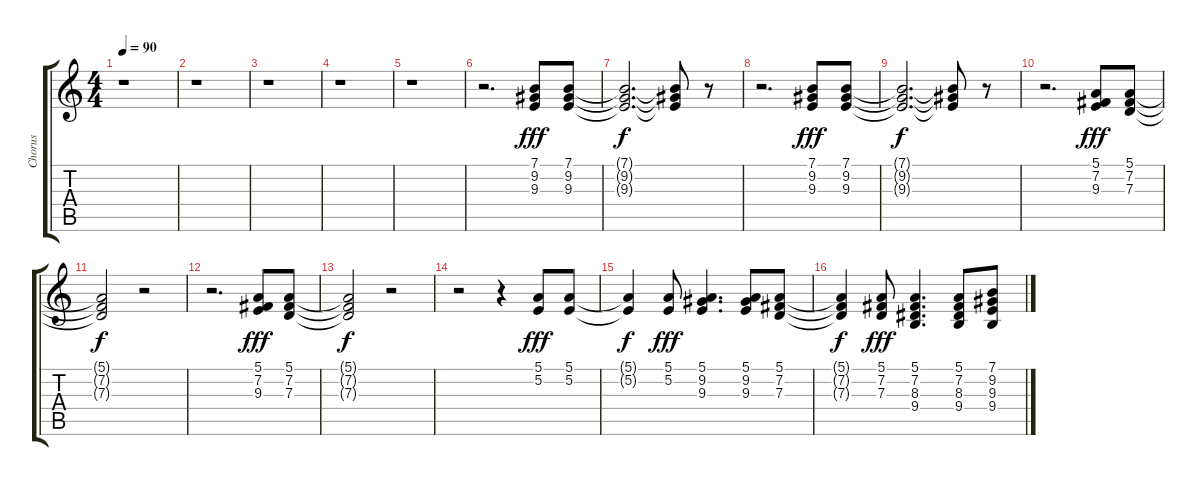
\track ("Chorus" "Chorus") {instrument synthvoice}
\staff {score tabs}
\tuning (E4 B3 G3 D3 A2 E2) {hide}
\ts (4 4)
\tempo 90
\clef g2
\ks c
r.1{dy fff} |
r.1 |
r.1 |
r.1 |
r.1 |
r.2{d} (7.1 9.2 9.3).8 (7.1 9.2 9.3).8 |
(7.1{t} 9.2{t} 9.3{t}).2{d dy f} (7.1{t} 9.2{t} 9.3{t}).8 r.8 |
r.2{d} (7.1 9.2 9.3).8{dy fff} (7.1 9.2 9.3).8 |
(7.1{t} 9.2{t} 9.3{t}).2{d dy f} (7.1{t} 9.2{t} 9.3{t}).8 r.8 |
r.2{d} (5.1 7.2 9.3).8{dy fff} (5.1 7.2 7.3).8 |
(5.1{t} 7.2{t} 7.3{t}).2{dy f} r.2 |
r.2{d} (5.1 7.2 9.3).8{dy fff} (5.1 7.2 7.3).8 |
(5.1{t} 7.2{t} 7.3{t}).2{dy f} r.2 |
r.2 r.4 (5.1 5.2).8{dy fff} (5.1 5.2).8 |
(5.1{t} 5.2{t}).4{dy f} (5.1 5.2).8{dy fff} (5.1 9.2 9.3).4{d} (5.1 9.2 9.3).8 (5.1 7.2 7.3).8 |
(5.1{t} 7.2{t} 7.3{t}).4{dy f} (5.1 7.2 7.3).8{dy fff} (5.1 7.2 8.3 9.4).4{d} (5.1 7.2 8.3 9.4).8 (7.1 9.2 9.3 9.4).8
